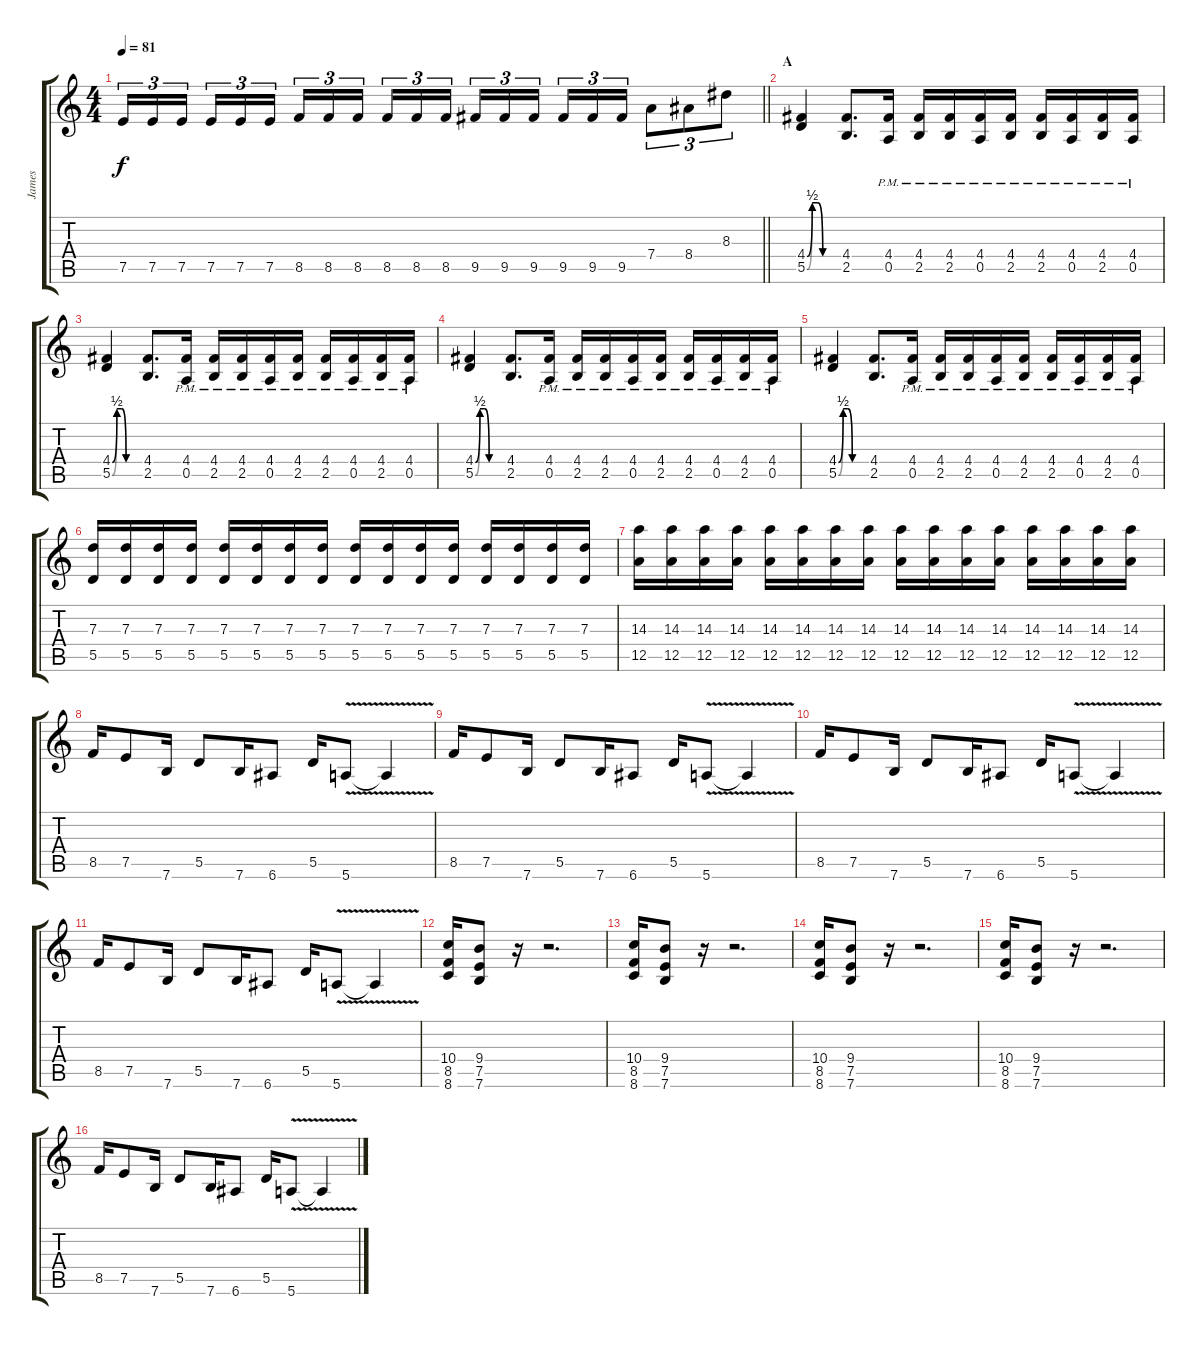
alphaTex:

\track ("James" "James") {instrument distortionguitar}
\staff {score tabs}
\tuning (E4 B3 G3 D3 A2 E2) {hide}
\ts (4 4)
\tempo 81
\clef g2
\barLineRight lightlight
\ks c
7.5.16{tu (3 2) dy f} 7.5.16{tu (3 2)} 7.5.16{tu (3 2) beam splitsecondary} 7.5.16{tu (3 2)} 7.5.16{tu (3 2)} 7.5.16{tu (3 2)} 8.5.16{tu (3 2)} 8.5.16{tu (3 2)} 8.5.16{tu (3 2) beam splitsecondary} 8.5.16{tu (3 2)} 8.5.16{tu (3 2)} 8.5.16{tu (3 2)} 9.5.16{tu (3 2)} 9.5.16{tu (3 2)} 9.5.16{tu (3 2) beam splitsecondary} 9.5.16{tu (3 2)} 9.5.16{tu (3 2)} 9.5.16{tu (3 2)} 7.4.8{tu (3 2)} 8.4.8{tu (3 2)} 8.3.8{tu (3 2)} |
\section ("" "A")
(4.4{be (custom 0 0 10 2 20 2 30 0 60 0)} 5.5{be (custom 0 0 10 2 20 2 30 0 60 0)}).4 (4.4 2.5).8{d} (4.4{pm} 0.5{pm}).16 (4.4{pm} 2.5{pm}).16 (4.4{pm} 2.5{pm}).16 (4.4{pm} 0.5{pm}).16 (4.4{pm} 2.5{pm}).16 (4.4{pm} 2.5{pm}).16 (4.4{pm} 0.5{pm}).16 (4.4{pm} 2.5{pm}).16 (4.4{pm} 0.5{pm}).16 |
(4.4{be (custom 0 0 10 2 20 2 30 0 60 0)} 5.5{be (custom 0 0 10 2 20 2 30 0 60 0)}).4 (4.4 2.5).8{d} (4.4{pm} 0.5{pm}).16 (4.4{pm} 2.5{pm}).16 (4.4{pm} 2.5{pm}).16 (4.4{pm} 0.5{pm}).16 (4.4{pm} 2.5{pm}).16 (4.4{pm} 2.5{pm}).16 (4.4{pm} 0.5{pm}).16 (4.4{pm} 2.5{pm}).16 (4.4{pm} 0.5{pm}).16 |
(4.4{be (custom 0 0 10 2 20 2 30 0 60 0)} 5.5{be (custom 0 0 10 2 20 2 30 0 60 0)}).4 (4.4 2.5).8{d} (4.4{pm} 0.5{pm}).16 (4.4{pm} 2.5{pm}).16 (4.4{pm} 2.5{pm}).16 (4.4{pm} 0.5{pm}).16 (4.4{pm} 2.5{pm}).16 (4.4{pm} 2.5{pm}).16 (4.4{pm} 0.5{pm}).16 (4.4{pm} 2.5{pm}).16 (4.4{pm} 0.5{pm}).16 |
(4.4{be (custom 0 0 10 2 20 2 30 0 60 0)} 5.5{be (custom 0 0 10 2 20 2 30 0 60 0)}).4 (4.4 2.5).8{d} (4.4{pm} 0.5{pm}).16 (4.4{pm} 2.5{pm}).16 (4.4{pm} 2.5{pm}).16 (4.4{pm} 0.5{pm}).16 (4.4{pm} 2.5{pm}).16 (4.4{pm} 2.5{pm}).16 (4.4{pm} 0.5{pm}).16 (4.4{pm} 2.5{pm}).16 (4.4{pm} 0.5{pm}).16 |
(7.3 5.5).16 (7.3 5.5).16 (7.3 5.5).16 (7.3 5.5).16 (7.3 5.5).16 (7.3 5.5).16 (7.3 5.5).16 (7.3 5.5).16 (7.3 5.5).16 (7.3 5.5).16 (7.3 5.5).16 (7.3 5.5).16 (7.3 5.5).16 (7.3 5.5).16 (7.3 5.5).16 (7.3 5.5).16 |
(14.3 12.5).16 (14.3 12.5).16 (14.3 12.5).16 (14.3 12.5).16 (14.3 12.5).16 (14.3 12.5).16 (14.3 12.5).16 (14.3 12.5).16 (14.3 12.5).16 (14.3 12.5).16 (14.3 12.5).16 (14.3 12.5).16 (14.3 12.5).16 (14.3 12.5).16 (14.3 12.5).16 (14.3 12.5).16 |
8.5.16 7.5.8 7.6.16 5.5.8 7.6.16 6.6.8 5.5.16 5.6{v}.8 5.6{t}.4 |
8.5.16 7.5.8 7.6.16 5.5.8 7.6.16 6.6.8 5.5.16 5.6{v}.8 5.6{t}.4 |
8.5.16 7.5.8 7.6.16 5.5.8 7.6.16 6.6.8 5.5.16 5.6{v}.8 5.6{t}.4 |
8.5.16 7.5.8 7.6.16 5.5.8 7.6.16 6.6.8 5.5.16 5.6{v}.8 5.6{t}.4 |
(10.4 8.5 8.6).16 (9.4 7.5 7.6).8 r.16 r.2{d} |
(10.4 8.5 8.6).16 (9.4 7.5 7.6).8 r.16 r.2{d} |
(10.4 8.5 8.6).16 (9.4 7.5 7.6).8 r.16 r.2{d} |
(10.4 8.5 8.6).16 (9.4 7.5 7.6).8 r.16 r.2{d} |
8.5.16 7.5.8 7.6.16 5.5.8 7.6.16 6.6.8 5.5.16 5.6{v}.8 5.6{t}.4
